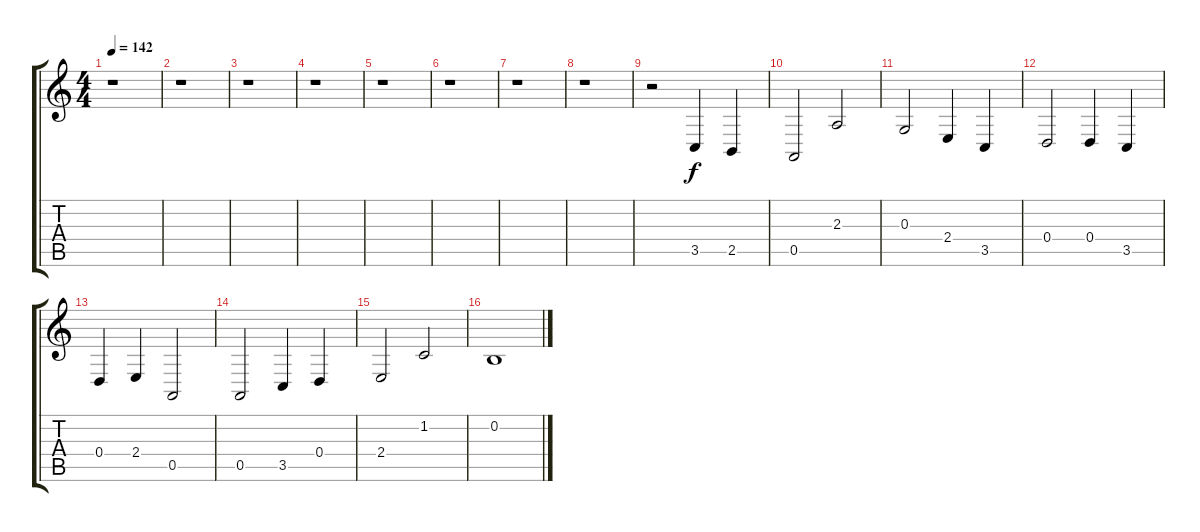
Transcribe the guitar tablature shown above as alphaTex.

\track "" {instrument choiraahs}
\staff {score tabs}
\tuning (E4 B3 G3 D3 A2 E2) {hide}
\ts (4 4)
\tempo 142
\clef g2
\ks c
r.1{dy f} |
r.1 |
r.1 |
r.1 |
r.1 |
r.1 |
r.1 |
r.1 |
r.2 3.5.4{volume 16 balance 12} 2.5.4 |
0.5.2 2.3.2 |
0.3.2 2.4.4 3.5.4 |
0.4.2 0.4.4 3.5.4 |
0.4.4 2.4.4 0.5.2 |
0.5.2 3.5.4 0.4.4 |
2.4.2 1.2.2 |
0.2.1
